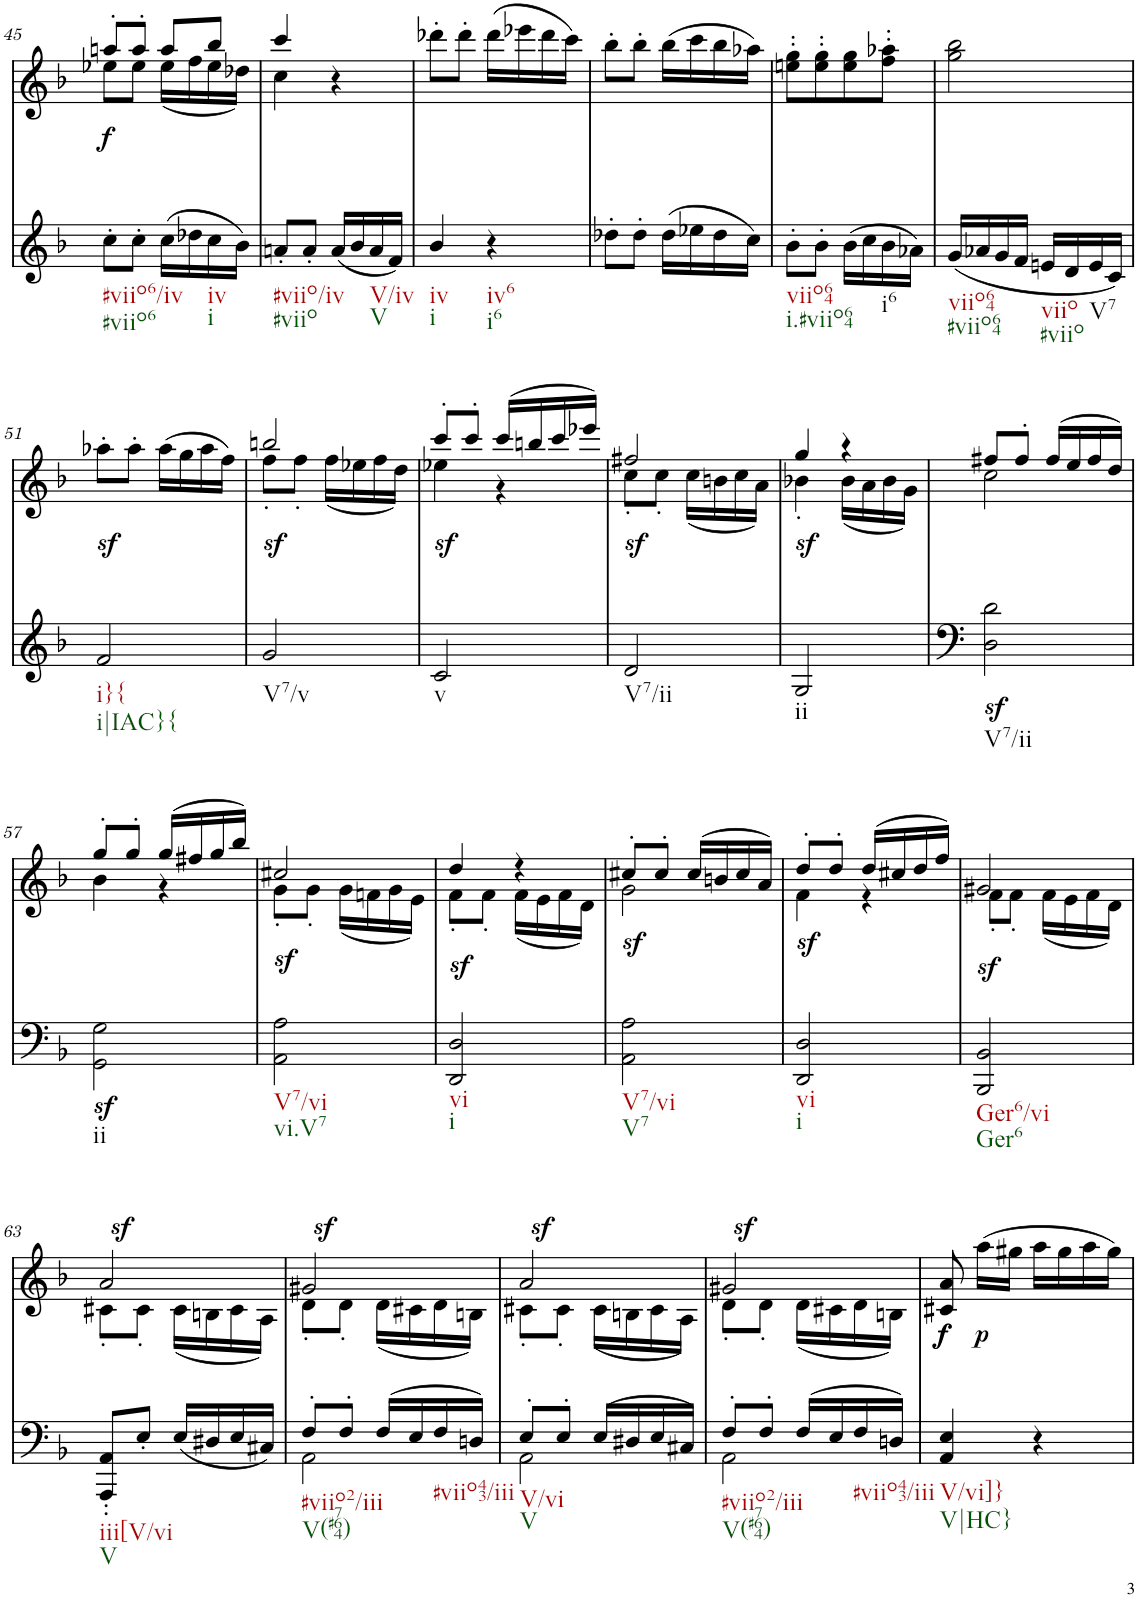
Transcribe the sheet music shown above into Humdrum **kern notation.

**kern	**kern	**text	**dynam
*part2	*part1	*part1	*part1
*staff2	*staff1	*staff1	*staff1
*I"piano	*I"piano	*	*
*I'Pno	*I'Pno	*	*
!!LO:PB:g=z
*clefG2	*clefG2	*	*
*k[b-]	*k[b-]	*	*
*F:	*F:	*	*
*M2/4	*M2/4	*	*
=45	=45	=45	=45
*	*^	*	*
!LO:TX:b:t=#viio6/iv	!	!	!	!
!LO:TX:b:t=#viio6	!	!	!	!
!	!	!	!LO:LY:b	!LO:DY:b
8cc'\L	8aan'/L	8ee-X\L	f	f
8cc'\J	8aa'/J	8ee-\J	.	.
(16cc\LL	8aa/L	(16ee-\LL	.	.
16dd-X\	.	16ff\	.	.
!LO:TX:b:t=iv	!	!	!	!
!LO:TX:b:t=i	!	!	!	!
16cc\	8bb-/J	16ee-\	.	.
16b-\JJ)	.	16dd-X\JJ)	.	.
=46	=46	=46	=46	=46
!LO:TX:b:t=#viio/iv	!	!	!	!
!LO:TX:b:t=#viio	!	!	!	!
8an'/L	4ccc/	4cc\	.	.
8a'/J	.	.	.	.
(16a/LL	4r	4ryy	.	.
16b-/	.	.	.	.
!LO:TX:b:t=V/iv	!	!	!	!
!LO:TX:b:t=V	!	!	!	!
16a/	.	.	.	.
16f/JJ)	.	.	.	.
*	*v	*v	*	*
=47	=47	=47	=47
!LO:TX:b:t=iv	!	!	!
!LO:TX:b:t=i	!	!	!
4b-/	8ddd-X'\L	.	.
.	8ddd-'\J	.	.
!LO:TX:b:t=iv6	!	!	!
!LO:TX:b:t=i6	!	!	!
4r	(16ddd-\LL	.	.
.	16eee-X\	.	.
.	16ddd-\	.	.
.	16ccc\JJ)	.	.
=48	=48	=48	=48
8dd-X'\L	8bb-'\L	.	.
8dd-'\J	8bb-'\J	.	.
(16dd-\LL	(16bb-\LL	.	.
16ee-X\	16ccc\	.	.
16dd-\	16bb-\	.	.
16cc\JJ)	16aa-X\JJ)	.	.
=49	=49	=49	=49
!LO:TX:b:t=viio64	!	!	!
!LO:TX:b:t=i.#viio64	!	!	!
8b-'\L	8een\' 8gg\'L	.	.
8b-'\J	8ee\' 8gg\'	.	.
(16b-\LL	8ee\ 8gg\	.	.
16cc\	.	.	.
!LO:TX:b:t=i6	!	!	!
16b-\	8ff\' 8aa-X\'J	.	.
16a-X\JJ)	.	.	.
=50	=50	=50	=50
!LO:TX:b:t=viio64	!	!	!
!LO:TX:b:t=#viio64	!	!	!
(16g/LL	2gg\ 2bb-\	.	.
16a-X/	.	.	.
16g/	.	.	.
16f/JJ	.	.	.
!LO:TX:b:t=viio	!	!	!
!LO:TX:b:t=#viio	!	!	!
16en/LL	.	.	.
16d/	.	.	.
!LO:TX:b:t=V7	!	!	!
16e/	.	.	.
16c/JJ)	.	.	.
!!LO:LB:g=z
=51	=51	=51	=51
!LO:TX:b:t=i}{	!	!	!
!LO:TX:b:t=i|IAC}{	!	!	!
2f/	8aa-Xz<'\L	.	.
.	8aa-'\J	.	.
.	(16aa-\LL	.	.
.	16gg\	.	.
.	16aa-\	.	.
.	16ff\JJ)	.	.
=52	=52	=52	=52
*	*^	*	*
!LO:TX:b:t=V7/v	!	!	!	!
!	!	!	!	!LO:DY:b
2g/	2bbn/	8ff'\L	.	sf
.	.	8ff'\J	.	.
.	.	(16ff\LL	.	.
.	.	16ee-X\	.	.
.	.	16ff\	.	.
.	.	16dd\JJ)	.	.
=53	=53	=53	=53	=53
!LO:TX:b:t=v	!	!	!	!
!	!	!	!	!LO:DY:b
2c/	8ccc'/L	4ee-X\	.	sf
.	8ccc'/J	.	.	.
.	(16ccc/LL	4r	.	.
.	16bbn/	.	.	.
.	16ccc/	.	.	.
.	16eee-X/JJ)	.	.	.
=54	=54	=54	=54	=54
!LO:TX:b:t=V7/ii	!	!	!	!
!	!	!	!	!LO:DY:b
2d/	2ff#X/	8cc'\L	.	sf
.	.	8cc'\J	.	.
.	.	(16cc\LL	.	.
.	.	16bn\	.	.
.	.	16cc\	.	.
.	.	16a\JJ)	.	.
=55	=55	=55	=55	=55
!LO:TX:b:t=ii	!	!	!	!
!	!	!	!	!LO:DY:b
2G/	4gg/	4b-X'\	.	sf
.	4r	(16b-\LL	.	.
.	.	16a\	.	.
.	.	16b-\	.	.
.	.	16g\JJ)	.	.
=56	=56	=56	=56	=56
!LO:TX:b:t=V7/ii	!	!	!	!
2D\z< 2d\z<	8ff#X/L	2cc\	.	.
.	8ff#'/J	.	.	.
.	(16ff#/LL	.	.	.
.	16ee/	.	.	.
.	16ff#/	.	.	.
.	16dd/JJ)	.	.	.
!!LO:LB:g=z	!!
=57	=57	=57	=57	=57
!LO:TX:b:t=ii	!	!	!	!
2GG\z< 2G\z<	8gg'/L	4b-\	.	.
.	8gg'/J	.	.	.
.	(16gg/LL	4r	.	.
.	16ff#X/	.	.	.
.	16gg/	.	.	.
.	16bb-/JJ)	.	.	.
=58	=58	=58	=58	=58
!LO:TX:b:t=V7/vi	!	!	!	!
!LO:TX:b:t=vi.V7	!	!	!	!
2AA\z> 2A\z>	2cc#X/	8g'\L	.	.
.	.	8g'\J	.	.
.	.	(16g\LL	.	.
.	.	16fn\	.	.
.	.	16g\	.	.
.	.	16e\JJ)	.	.
=59	=59	=59	=59	=59
!LO:TX:b:t=vi	!	!	!	!
!LO:TX:b:t=i	!	!	!	!
2DD/z> 2D/z>	4dd/	8f'\L	.	.
.	.	8f'\J	.	.
.	4r	(16f\LL	.	.
.	.	16e\	.	.
.	.	16f\	.	.
.	.	16d\JJ)	.	.
=60	=60	=60	=60	=60
!LO:TX:b:t=V7/vi	!	!	!	!
!LO:TX:b:t=V7	!	!	!	!
!	!	!	!	!LO:DY:b
2AA\ 2A\	8cc#X'/L	2g\	.	sf
.	8cc#'/J	.	.	.
.	(16cc#/LL	.	.	.
.	16bn/	.	.	.
.	16cc#/	.	.	.
.	16a/JJ)	.	.	.
=61	=61	=61	=61	=61
!LO:TX:b:t=vi	!	!	!	!
!LO:TX:b:t=i	!	!	!	!
!	!	!	!	!LO:DY:b
2DD/ 2D/	8dd'/L	4f\	.	sf
.	8dd'/J	.	.	.
.	(16dd/LL	4r	.	.
.	16cc#X/	.	.	.
.	16dd/	.	.	.
.	16ff/JJ)	.	.	.
=62	=62	=62	=62	=62
!LO:TX:b:t=Ger6/vi	!	!	!	!
!LO:TX:b:t=Ger6	!	!	!	!
2BBB-/z> 2BB-/z>	2g#X/	8f'\L	.	.
.	.	8f'\J	.	.
.	.	(16f\LL	.	.
.	.	16e\	.	.
.	.	16f\	.	.
.	.	16d\JJ)	.	.
!!LO:LB:g=z	!!
=63	=63	=63	=63	=63
!LO:TX:b:t=iii[V/vi	!	!	!	!
!LO:TX:b:t=V	!	!	!	!
!	!	!	!	!LO:DY:a
8AAA/' 8AA/'L	2a/	8c#X'\L	.	sf
8E'/J	.	8c#'\J	.	.
(16E/LL	.	(16c#\LL	.	.
16D#X/	.	16Bn\	.	.
16E/	.	16c#\	.	.
16C#X/JJ)	.	16A\JJ)	.	.
=64	=64	=64	=64	=64
*^	*	*	*	*
!LO:TX:b:t=#viio2/iii	!	!	!	!	!
!LO:TX:b:t=V(#764)	!	!	!	!	!
!	!	!	!	!	!LO:DY:a
8F'/L	2AA\	2g#X/	8d'\L	.	sf
8F'/J	.	.	8d'\J	.	.
(16F/LL	.	.	(16d\LL	.	.
16E/	.	.	16c#X\	.	.
!LO:TX:b:t=#viio43/iii	!	!	!	!	!
16F/	.	.	16d\	.	.
16Dn/JJ)	.	.	16Bn\JJ)	.	.
=65	=65	=65	=65	=65	=65
!LO:TX:b:t=V/vi	!	!	!	!	!
!LO:TX:b:t=V	!	!	!	!	!
!	!	!	!	!	!LO:DY:a
8E'/L	2AA\	2a/	8c#X'\L	.	sf
8E'/J	.	.	8c#'\J	.	.
(16E/LL	.	.	(16c#\LL	.	.
16D#X/	.	.	16Bn\	.	.
16E/	.	.	16c#\	.	.
16C#X/JJ)	.	.	16A\JJ)	.	.
=66	=66	=66	=66	=66	=66
!LO:TX:b:t=#viio2/iii	!	!	!	!	!
!LO:TX:b:t=V(#764)	!	!	!	!	!
!	!	!	!	!	!LO:DY:a
8F'/L	2AA\	2g#X/	8d'\L	.	sf
8F'/J	.	.	8d'\J	.	.
(16F/LL	.	.	(16d\LL	.	.
16E/	.	.	16c#X\	.	.
!LO:TX:b:t=#viio43/iii	!	!	!	!	!
16F/	.	.	16d\	.	.
16Dn/JJ)	.	.	16Bn\JJ)	.	.
*v	*v	*	*	*	*
=67	=67	=67	=67	=67
!LO:TX:b:t=V/vi]}	!	!	!	!
!LO:TX:b:t=V|HC}	!	!	!	!
!	!	!	!LO:LY:b	!LO:DY:b
!	!	!	!	!LO:DY:n=1:b
*	*v	*v	*	*
4AA/ 4E/	8c#X/ 8a/	f	f f
!	!	!LO:LY:b	!LO:DY:n=2:b
.	(16aa\LL	p	p
.	16gg#X\JJ	.	.
4r	16aa\LL	.	.
.	16gg#\	.	.
.	16aa\	.	.
.	16gg#\JJ)	.	.
=	=	=	=
*-	*-	*-	*-
